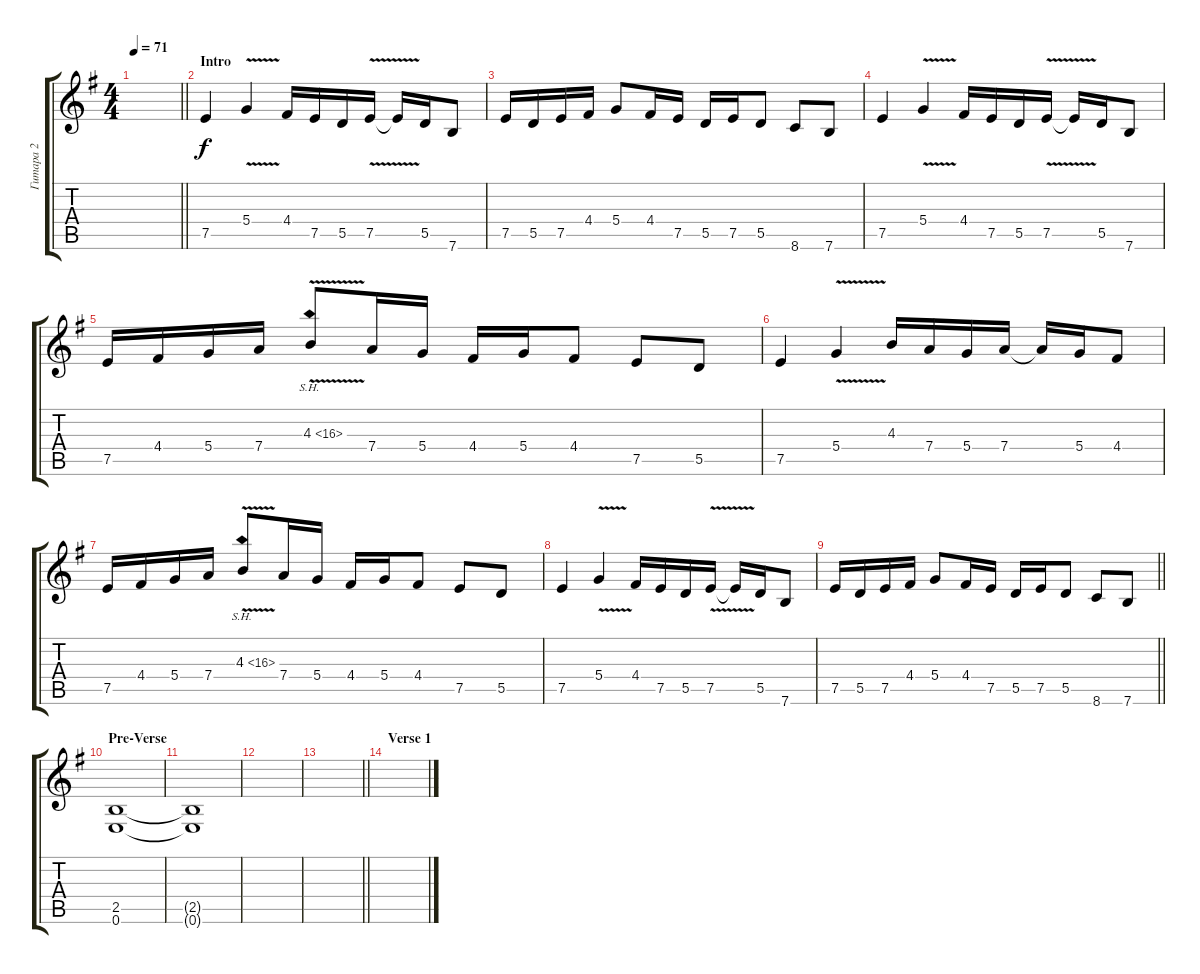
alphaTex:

\track ("Гитара 2" "Гитара 2") {instrument distortionguitar}
\staff {score tabs}
\tuning (E4 B3 G3 D3 A2 E2) {hide}
\ts (4 4)
\tempo 71
\clef g2
\barLineRight lightlight
\ks eminor
|
\section ("" "Intro")
7.5.4 5.4{v}.4 4.4.16 7.5.16 5.5.16 7.5{v}.16 7.5{t}.16 5.5.16 7.6.8 |
7.5.16 5.5.16 7.5.16 4.4.16 5.4.8 4.4.16 7.5.16 5.5.16 7.5.16 5.5.8 8.6.8 7.6.8 |
7.5.4 5.4{v}.4 4.4.16 7.5.16 5.5.16 7.5{v}.16 7.5{t}.16 5.5.16 7.6.8 |
7.5.16 4.4.16 5.4.16 7.4.16 4.3{sh 12 v}.8 7.4.16 5.4.16 4.4.16 5.4.16 4.4.8 7.5.8 5.5.8 |
7.5.4 5.4{v}.4 4.3.16 7.4.16 5.4.16 7.4.16 7.4{t}.16 5.4.16 4.4.8 |
7.5.16 4.4.16 5.4.16 7.4.16 4.3{sh 12 v}.8 7.4.16 5.4.16 4.4.16 5.4.16 4.4.8 7.5.8 5.5.8 |
7.5.4 5.4{v}.4 4.4.16 7.5.16 5.5.16 7.5{v}.16 7.5{t}.16 5.5.16 7.6.8 |
\barLineRight lightlight
7.5.16 5.5.16 7.5.16 4.4.16 5.4.8 4.4.16 7.5.16 5.5.16 7.5.16 5.5.8 8.6.8 7.6.8 |
\section ("" "Pre-Verse")
(2.5 0.6).1{volume 0} |
(2.5{t} 0.6{t}).1 |
|
\barLineRight lightlight
|
\section ("" "Verse 1")
